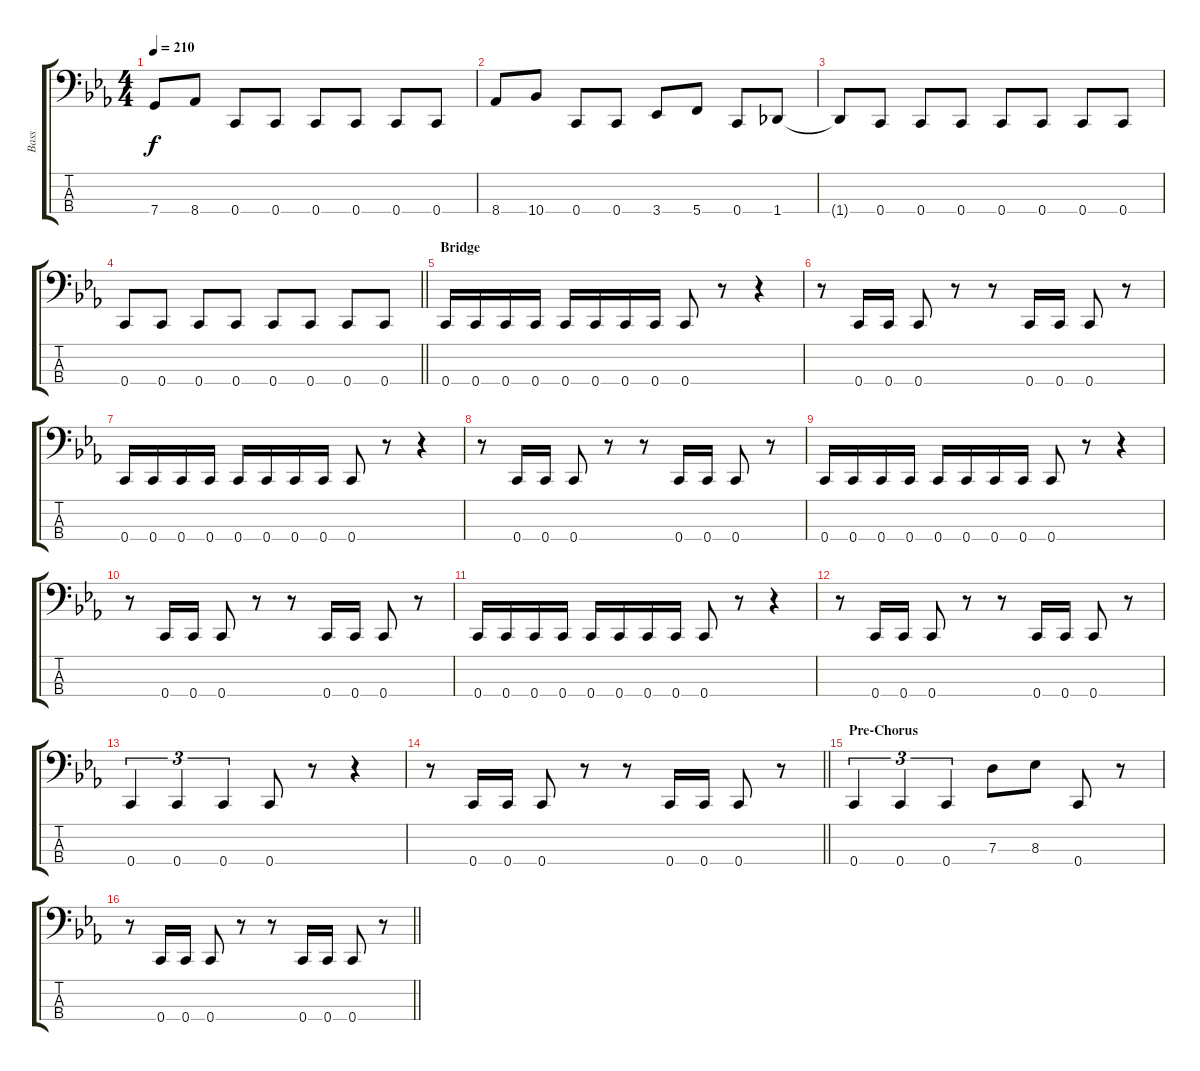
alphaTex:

\track ("Bass" "Bass") {instrument electricbasspick}
\staff {score tabs}
\tuning (F2 C2 G1 C1) {hide}
\ts (4 4)
\tempo 210
\clef f4
\ks cminor
7.4.8{dy f} 8.4.8 0.4.8 0.4.8 0.4.8 0.4.8 0.4.8 0.4.8 |
8.4.8 10.4.8 0.4.8 0.4.8 3.4.8 5.4.8 0.4.8 1.4.8 |
1.4{t}.8 0.4.8 0.4.8 0.4.8 0.4.8 0.4.8 0.4.8 0.4.8 |
\barLineRight lightlight
0.4.8 0.4.8 0.4.8 0.4.8 0.4.8 0.4.8 0.4.8 0.4.8 |
\section ("" "Bridge")
0.4.16 0.4.16 0.4.16 0.4.16 0.4.16 0.4.16 0.4.16 0.4.16 0.4.8 r.8 r.4 |
r.8 0.4.16 0.4.16 0.4.8 r.8 r.8 0.4.16 0.4.16 0.4.8 r.8 |
0.4.16 0.4.16 0.4.16 0.4.16 0.4.16 0.4.16 0.4.16 0.4.16 0.4.8 r.8 r.4 |
r.8 0.4.16 0.4.16 0.4.8 r.8 r.8 0.4.16 0.4.16 0.4.8 r.8 |
0.4.16 0.4.16 0.4.16 0.4.16 0.4.16 0.4.16 0.4.16 0.4.16 0.4.8 r.8 r.4 |
r.8 0.4.16 0.4.16 0.4.8 r.8 r.8 0.4.16 0.4.16 0.4.8 r.8 |
0.4.16 0.4.16 0.4.16 0.4.16 0.4.16 0.4.16 0.4.16 0.4.16 0.4.8 r.8 r.4 |
r.8 0.4.16 0.4.16 0.4.8 r.8 r.8 0.4.16 0.4.16 0.4.8 r.8 |
0.4.4{tu (3 2)} 0.4.4{tu (3 2)} 0.4.4{tu (3 2)} 0.4.8 r.8 r.4 |
\barLineRight lightlight
r.8 0.4.16 0.4.16 0.4.8 r.8 r.8 0.4.16 0.4.16 0.4.8 r.8 |
\section ("" "Pre-Chorus")
0.4.4{tu (3 2)} 0.4.4{tu (3 2)} 0.4.4{tu (3 2)} 7.3.8 8.3.8 0.4.8 r.8 |
\barLineRight lightlight
r.8 0.4.16 0.4.16 0.4.8 r.8 r.8 0.4.16 0.4.16 0.4.8 r.8
